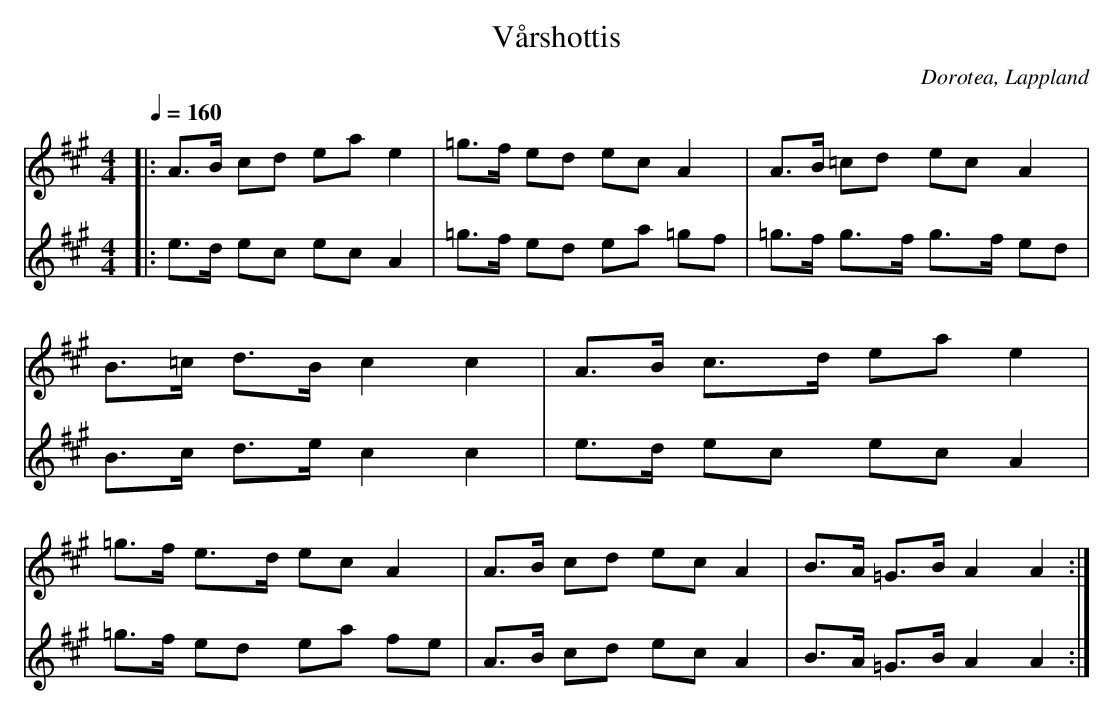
X:1
T:Vårshottis
O:Dorotea, Lappland
M:4/4
L:1/16
Q:1/4=160
K:A
V:1
|: A3B c2d2 e2a2 e4 | =g3f e2d2 e2c2 A4 | A3B =c2d2 e2c2 A4 |B3=c d3B c4 c4  | A3B c3d e2a2 e4 | =g3f e3d e2c2 A4 | A3B c2d2 e2c2 A4 |B3A =G3B A4 A4:|
V:2
|:  e3d e2c2  e2c2 A4 | =g3f e2d2 e2a2 =g2f2 | =g3f g3f g3f e2d2 |B3c d3e c4 c4  |e3d e2c2 e2c2 A4 | =g3f e2d2 e2a2 f2e2 |A3B c2d2 e2c2 A4  |B3A =G3B A4 A4 :|
